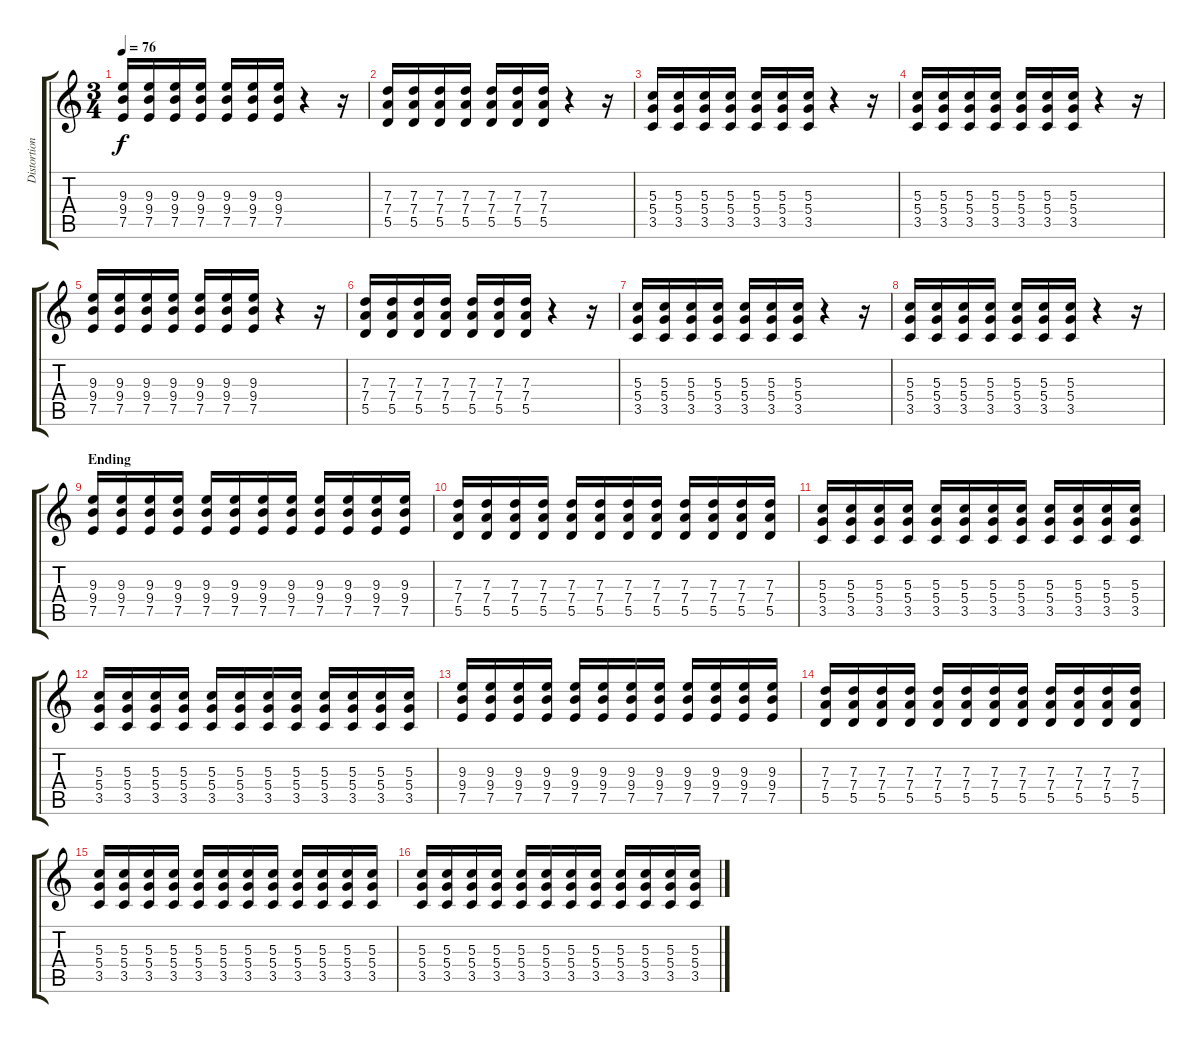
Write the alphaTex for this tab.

\track ("Distortion Guitar 1" "Distortion") {instrument distortionguitar}
\staff {score tabs}
\tuning (E4 B3 G3 D3 A2 E2) {hide}
\ts (3 4)
\tempo 76
\clef g2
\ks c
(9.3 9.4 7.5).16{dy f} (9.3 9.4 7.5).16 (9.3 9.4 7.5).16 (9.3 9.4 7.5).16 (9.3 9.4 7.5).16 (9.3 9.4 7.5).16 (9.3 9.4 7.5).16 r.4 r.16 |
(7.3 7.4 5.5).16 (7.3 7.4 5.5).16 (7.3 7.4 5.5).16 (7.3 7.4 5.5).16 (7.3 7.4 5.5).16 (7.3 7.4 5.5).16 (7.3 7.4 5.5).16 r.4 r.16 |
(5.3 5.4 3.5).16 (5.3 5.4 3.5).16 (5.3 5.4 3.5).16 (5.3 5.4 3.5).16 (5.3 5.4 3.5).16 (5.3 5.4 3.5).16 (5.3 5.4 3.5).16 r.4 r.16 |
(5.3 5.4 3.5).16 (5.3 5.4 3.5).16 (5.3 5.4 3.5).16 (5.3 5.4 3.5).16 (5.3 5.4 3.5).16 (5.3 5.4 3.5).16 (5.3 5.4 3.5).16 r.4 r.16 |
(9.3 9.4 7.5).16 (9.3 9.4 7.5).16 (9.3 9.4 7.5).16 (9.3 9.4 7.5).16 (9.3 9.4 7.5).16 (9.3 9.4 7.5).16 (9.3 9.4 7.5).16 r.4 r.16 |
(7.3 7.4 5.5).16 (7.3 7.4 5.5).16 (7.3 7.4 5.5).16 (7.3 7.4 5.5).16 (7.3 7.4 5.5).16 (7.3 7.4 5.5).16 (7.3 7.4 5.5).16 r.4 r.16 |
(5.3 5.4 3.5).16 (5.3 5.4 3.5).16 (5.3 5.4 3.5).16 (5.3 5.4 3.5).16 (5.3 5.4 3.5).16 (5.3 5.4 3.5).16 (5.3 5.4 3.5).16 r.4 r.16 |
(5.3 5.4 3.5).16 (5.3 5.4 3.5).16 (5.3 5.4 3.5).16 (5.3 5.4 3.5).16 (5.3 5.4 3.5).16 (5.3 5.4 3.5).16 (5.3 5.4 3.5).16 r.4 r.16 |
\section ("" "Ending")
(9.3 9.4 7.5).16 (9.3 9.4 7.5).16 (9.3 9.4 7.5).16 (9.3 9.4 7.5).16 (9.3 9.4 7.5).16 (9.3 9.4 7.5).16 (9.3 9.4 7.5).16 (9.3 9.4 7.5).16 (9.3 9.4 7.5).16 (9.3 9.4 7.5).16 (9.3 9.4 7.5).16 (9.3 9.4 7.5).16 |
(7.3 7.4 5.5).16 (7.3 7.4 5.5).16 (7.3 7.4 5.5).16 (7.3 7.4 5.5).16 (7.3 7.4 5.5).16 (7.3 7.4 5.5).16 (7.3 7.4 5.5).16 (7.3 7.4 5.5).16 (7.3 7.4 5.5).16 (7.3 7.4 5.5).16 (7.3 7.4 5.5).16 (7.3 7.4 5.5).16 |
(5.3 5.4 3.5).16 (5.3 5.4 3.5).16 (5.3 5.4 3.5).16 (5.3 5.4 3.5).16 (5.3 5.4 3.5).16 (5.3 5.4 3.5).16 (5.3 5.4 3.5).16 (5.3 5.4 3.5).16 (5.3 5.4 3.5).16 (5.3 5.4 3.5).16 (5.3 5.4 3.5).16 (5.3 5.4 3.5).16 |
(5.3 5.4 3.5).16 (5.3 5.4 3.5).16 (5.3 5.4 3.5).16 (5.3 5.4 3.5).16 (5.3 5.4 3.5).16 (5.3 5.4 3.5).16 (5.3 5.4 3.5).16 (5.3 5.4 3.5).16 (5.3 5.4 3.5).16 (5.3 5.4 3.5).16 (5.3 5.4 3.5).16 (5.3 5.4 3.5).16 |
(9.3 9.4 7.5).16 (9.3 9.4 7.5).16 (9.3 9.4 7.5).16 (9.3 9.4 7.5).16 (9.3 9.4 7.5).16 (9.3 9.4 7.5).16 (9.3 9.4 7.5).16 (9.3 9.4 7.5).16 (9.3 9.4 7.5).16 (9.3 9.4 7.5).16 (9.3 9.4 7.5).16 (9.3 9.4 7.5).16 |
(7.3 7.4 5.5).16 (7.3 7.4 5.5).16 (7.3 7.4 5.5).16 (7.3 7.4 5.5).16 (7.3 7.4 5.5).16 (7.3 7.4 5.5).16 (7.3 7.4 5.5).16 (7.3 7.4 5.5).16 (7.3 7.4 5.5).16 (7.3 7.4 5.5).16 (7.3 7.4 5.5).16 (7.3 7.4 5.5).16 |
(5.3 5.4 3.5).16 (5.3 5.4 3.5).16 (5.3 5.4 3.5).16 (5.3 5.4 3.5).16 (5.3 5.4 3.5).16 (5.3 5.4 3.5).16 (5.3 5.4 3.5).16 (5.3 5.4 3.5).16 (5.3 5.4 3.5).16 (5.3 5.4 3.5).16 (5.3 5.4 3.5).16 (5.3 5.4 3.5).16 |
(5.3 5.4 3.5).16 (5.3 5.4 3.5).16 (5.3 5.4 3.5).16 (5.3 5.4 3.5).16 (5.3 5.4 3.5).16 (5.3 5.4 3.5).16 (5.3 5.4 3.5).16 (5.3 5.4 3.5).16 (5.3 5.4 3.5).16 (5.3 5.4 3.5).16 (5.3 5.4 3.5).16 (5.3 5.4 3.5).16
